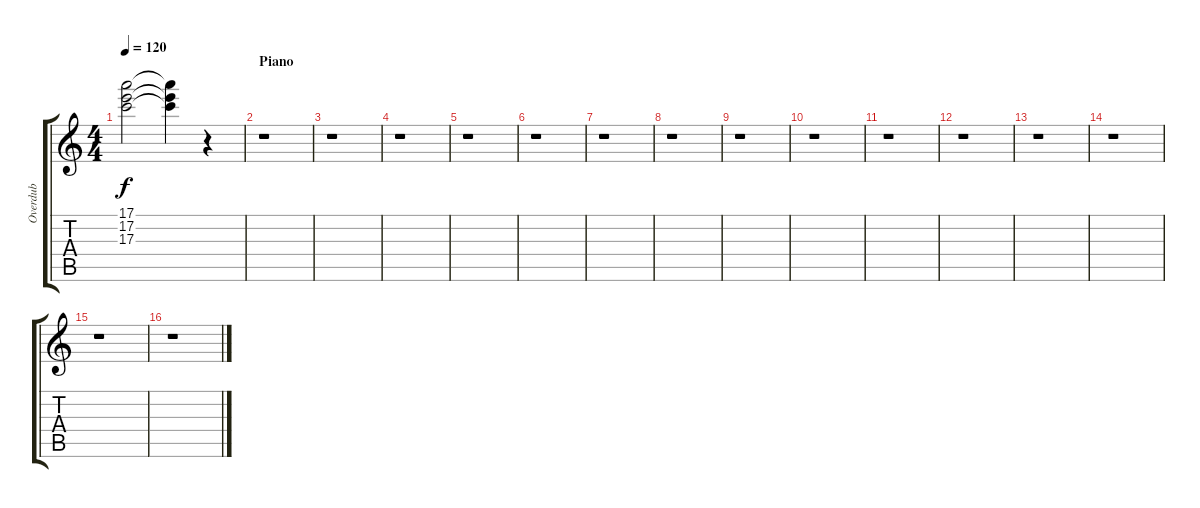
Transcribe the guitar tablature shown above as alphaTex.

\track ("Overdub" "Overdub") {instrument fretlessbass}
\staff {score tabs}
\tuning (E4 B3 G3 D3 A2 E2) {hide}
\ts (4 4)
\tempo 120
\clef g2
\ks c
(17.1{t} 17.2{t} 17.3{t}).2{dy f} (17.1{t} 17.2{t} 17.3{t}).4 r.4 |
\section ("" "Piano")
r.1 |
r.1 |
r.1 |
r.1 |
r.1 |
r.1 |
r.1 |
r.1 |
r.1 |
r.1 |
r.1 |
r.1 |
r.1 |
r.1 |
r.1
